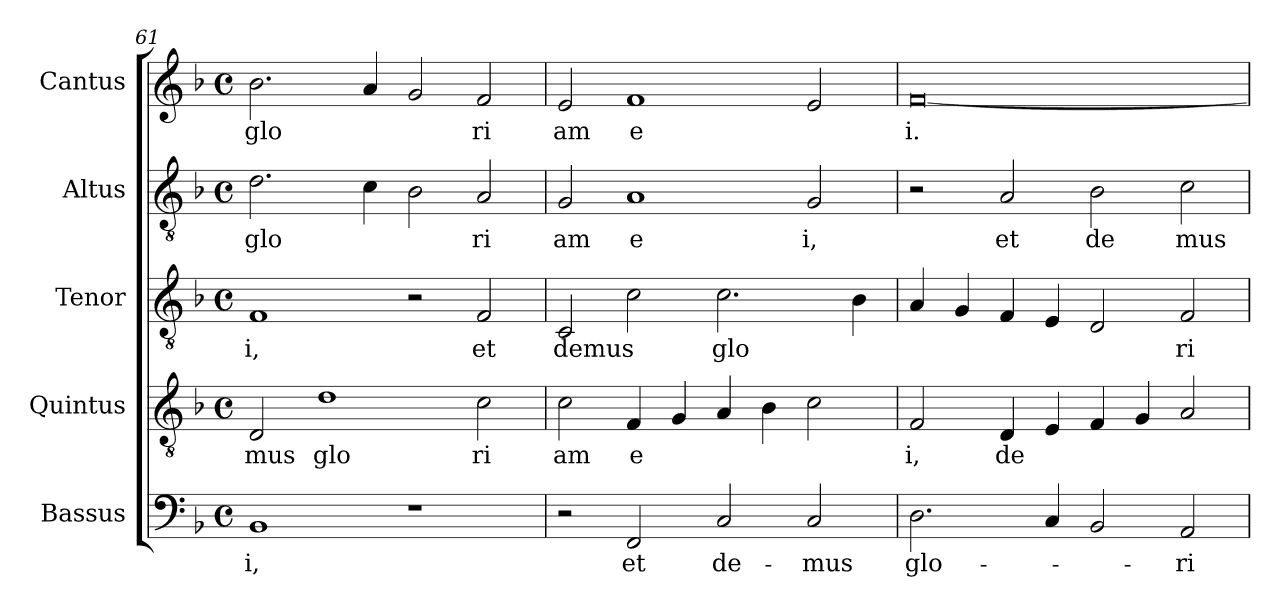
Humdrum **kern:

**kern	**text	**kern	**text	**kern	**text	**kern	**text	**kern	**text
*part5	*part5	*part4	*part4	*part3	*part3	*part2	*part2	*part1	*part1
*staff5	*staff5	*staff4	*staff4	*staff3	*staff3	*staff2	*staff2	*staff1	*staff1
*I"Bassus	*	*I"Quintus	*	*I"Tenor	*	*I"Altus	*	*I"Cantus	*
*clefF4	*	*clefGv2	*	*clefGv2	*	*clefGv2	*	*clefG2	*
*k[b-]	*	*k[b-]	*	*k[b-]	*	*k[b-]	*	*k[b-]	*
*F:	*	*F:	*	*F:	*	*F:	*	*F:	*
*M4/4	*	*M4/4	*	*M4/4	*	*M4/4	*	*M4/4	*
*met(c)	*	*met(c)	*	*met(c)	*	*met(c)	*	*met(c)	*
=61	=61	=61	=61	=61	=61	=61	=61	=61	=61
!	!LO:LY:b:cj	!	!LO:LY:b:cj	!	!LO:LY:b:cj	!	!LO:LY:b	!	!LO:LY:b
1BB-	-i,	2D/	mus	1F	i,	2.d\	glo	2.b-\	glo
!	!	!	!LO:LY:b:cj	!	!	!	!	!	!
.	.	1d	glo	.	.	.	.	.	.
.	.	.	.	.	.	4c\	.	4a/	.
1r	.	.	.	2r	.	2B-\	.	2g/	.
!	!	!	!LO:LY:b:cj	!	!LO:LY:b:cj	!	!LO:LY:b:cj	!	!LO:LY:b:cj
.	.	2c\	ri	2F/	et	2A/	ri	2f/	ri
=62	=62	=62	=62	=62	=62	=62	=62	=62	=62
!	!	!	!LO:LY:b:cj	!	!LO:LY:b	!	!LO:LY:b:cj	!	!LO:LY:b:cj
2r	.	2c\	am	2C/	demus	2G/	am	2e/	am
!	!LO:LY:b:cj	!	!LO:LY:b:cj	!	!	!	!LO:LY:b:cj	!	!LO:LY:b:rj
2FF/	et	4F/	e	2c\	.	1A	e	1f	e
.	.	4G/	.	.	.	.	.	.	.
!	!LO:LY:b:cj	!	!	!	!LO:LY:b	!	!	!	!
2C/	de-	4A/	.	2.c\	glo	.	.	.	.
.	.	4B-\	.	.	.	.	.	.	.
!	!LO:LY:b:cj	!	!	!	!	!	!LO:LY:b:cj	!	!
2C/	-mus	2c\	.	.	.	2G/	i,	2e/	.
.	.	.	.	4B-\	.	.	.	.	.
=63	=63	=63	=63	=63	=63	=63	=63	=63	=63
!	!LO:LY:b	!	!LO:LY:b:cj	!	!	!	!	!	!LO:LY:b:rj
2.D\	glo-	2F/	i,	4A/	.	2r	.	[<0f	i.
.	.	.	.	4G/	.	.	.	.	.
!	!	!	!LO:LY:b:cj	!	!	!	!LO:LY:b:cj	!	!
.	.	4D/	de	4F/	.	2A/	et	.	.
4C/	.	4E/	.	4E/	.	.	.	.	.
!	!	!	!	!	!	!	!LO:LY:b:cj	!	!
2BB-/	.	4F/	.	2D/	.	2B-\	de	.	.
.	.	4G/	.	.	.	.	.	.	.
!	!LO:LY:b:cj	!	!	!	!LO:LY:b:cj	!	!LO:LY:b:cj	!	!
2AA/	-ri-	2A/	.	2F/	ri	2c\	mus	.	.
=	=	=	=	=	=	=	=	=	=
*-	*-	*-	*-	*-	*-	*-	*-	*-	*-
